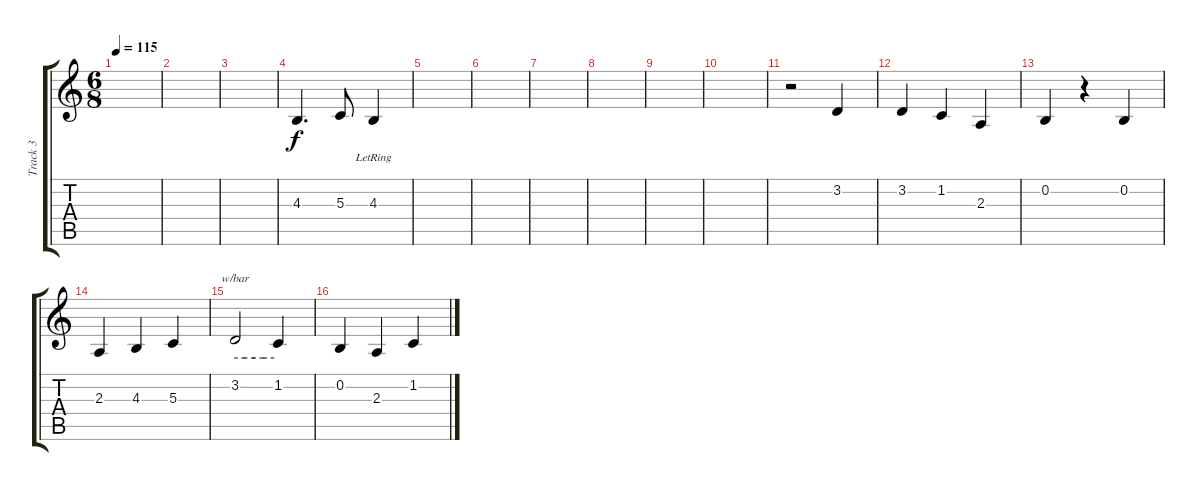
\track ("Track 3" "Track 3") {instrument flute}
\staff {score tabs}
\tuning (E4 B3 G3 D3 A2 E2) {hide}
\ts (6 8)
\tempo 115
\clef g2
\ks c
|
|
|
4.3.4{d} 5.3.8 4.3{lr}.4 |
|
|
|
|
|
|
r.2 3.2.4 |
3.2.4 1.2.4 2.3.4 |
0.2.4 r.4 0.2.4 |
2.3.4 4.3.4 5.3.4 |
3.2.2{tbe (custom default 0 0 15 0 30 0 43 0 45 0 60 0)} 1.2.4 |
0.2.4 2.3.4 1.2.4
